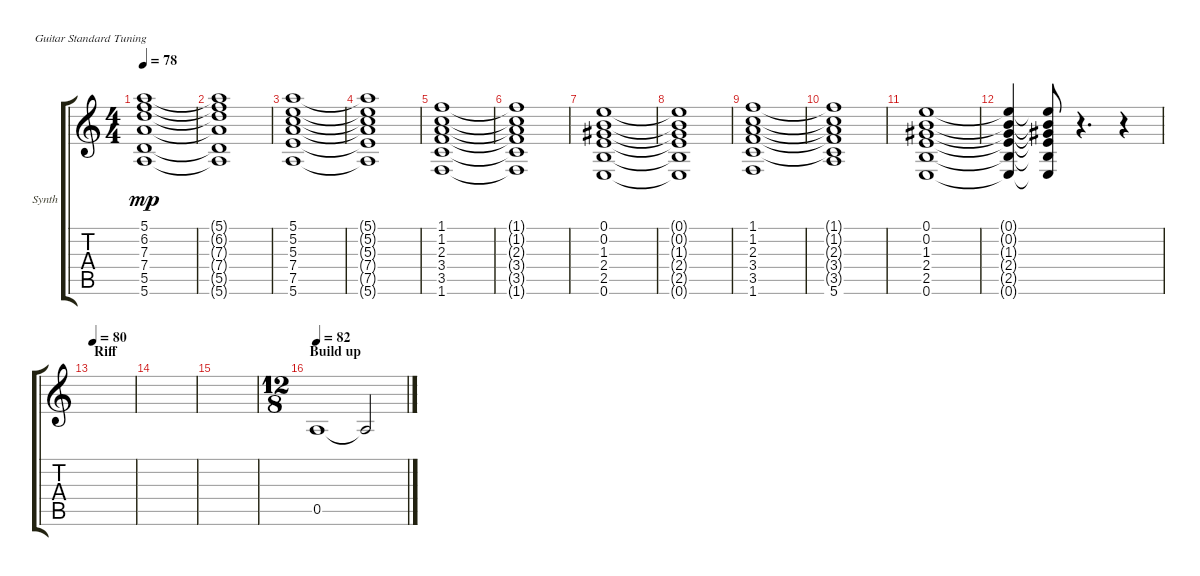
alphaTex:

\defaultSystemsLayout 4
\bracketExtendMode groupsimilarinstruments
\firstSystemTrackNameOrientation horizontal
\otherSystemsTrackNameOrientation horizontal
\track ("Synth Pads" "Synth") {instrument electricguitarclean}
\staff {score tabs}
\tuning (E4 B3 G3 D3 A2 E2)
\ts (4 4)
\tempo 78
\clef g2
\ks c
(5.6 5.5 7.4 7.3 6.2 5.1).1{dy mp} |
(5.6{t} 5.5{t} 7.4{t} 7.3{t} 6.2{t} 5.1{t}).1 |
(7.5 7.4 5.3 5.2 5.1 5.6).1 |
(7.5{t} 7.4{t} 5.3{t} 5.2{t} 5.1{t} 5.6{t}).1 |
(1.1 1.2 2.3 3.4 1.6 3.5).1 |
(1.6{t} 3.5{t} 3.4{t} 2.3{t} 1.2{t} 1.1{t}).1 |
(0.1 0.2 1.3 2.4 2.5 0.6).1 |
(0.6{t} 2.5{t} 2.4{t} 1.3{t} 0.2{t} 0.1{t}).1 |
(1.1 1.2 2.3 3.4 1.6 3.5).1 |
(5.6 3.5{t} 3.4{t} 2.3{t} 1.2{t} 1.1{t}).1 |
(0.1 0.2 1.3 2.4 2.5 0.6).1 |
(0.6{t} 2.5{t} 2.4{t} 1.3{t} 0.2{t} 0.1{t}).4 (0.1{t} 0.2{t} 1.3{t} 2.4{t} 2.5{t} 0.6{t}).8 r.4{d} r.4 |
\section ("" "Riff")
\tempo 80
|
|
|
\ts (12 8)
\section ("" "Build up")
\tempo (82 0.00625)
0.5.1 0.5{t}.2
